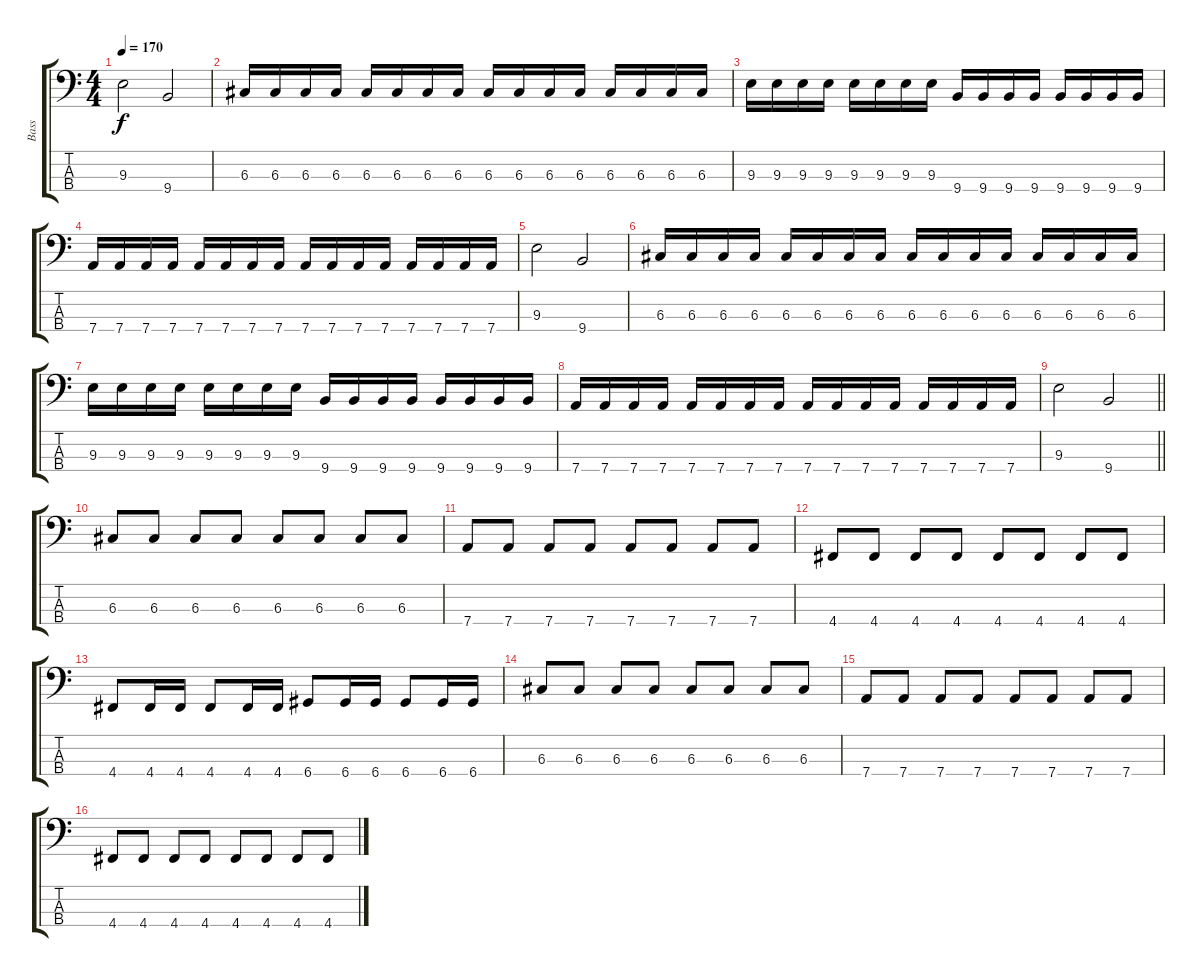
\track ("Bass" "Bass") {instrument electricbasspick}
\staff {score tabs}
\tuning (F2 C2 G1 D1) {hide}
\ts (4 4)
\tempo 170
\clef f4
\ks c
9.3.2{dy f} 9.4.2 |
6.3.16 6.3.16 6.3.16 6.3.16 6.3.16 6.3.16 6.3.16 6.3.16 6.3.16 6.3.16 6.3.16 6.3.16 6.3.16 6.3.16 6.3.16 6.3.16 |
9.3.16 9.3.16 9.3.16 9.3.16 9.3.16 9.3.16 9.3.16 9.3.16 9.4.16 9.4.16 9.4.16 9.4.16 9.4.16 9.4.16 9.4.16 9.4.16 |
7.4.16 7.4.16 7.4.16 7.4.16 7.4.16 7.4.16 7.4.16 7.4.16 7.4.16 7.4.16 7.4.16 7.4.16 7.4.16 7.4.16 7.4.16 7.4.16 |
9.3.2 9.4.2 |
6.3.16 6.3.16 6.3.16 6.3.16 6.3.16 6.3.16 6.3.16 6.3.16 6.3.16 6.3.16 6.3.16 6.3.16 6.3.16 6.3.16 6.3.16 6.3.16 |
9.3.16 9.3.16 9.3.16 9.3.16 9.3.16 9.3.16 9.3.16 9.3.16 9.4.16 9.4.16 9.4.16 9.4.16 9.4.16 9.4.16 9.4.16 9.4.16 |
7.4.16 7.4.16 7.4.16 7.4.16 7.4.16 7.4.16 7.4.16 7.4.16 7.4.16 7.4.16 7.4.16 7.4.16 7.4.16 7.4.16 7.4.16 7.4.16 |
\barLineRight lightlight
9.3.2 9.4.2 |
\section ("" "")
6.3.8 6.3.8 6.3.8 6.3.8 6.3.8 6.3.8 6.3.8 6.3.8 |
7.4.8 7.4.8 7.4.8 7.4.8 7.4.8 7.4.8 7.4.8 7.4.8 |
4.4.8 4.4.8 4.4.8 4.4.8 4.4.8 4.4.8 4.4.8 4.4.8 |
4.4.8 4.4.16 4.4.16 4.4.8 4.4.16 4.4.16 6.4.8 6.4.16 6.4.16 6.4.8 6.4.16 6.4.16 |
6.3.8 6.3.8 6.3.8 6.3.8 6.3.8 6.3.8 6.3.8 6.3.8 |
7.4.8 7.4.8 7.4.8 7.4.8 7.4.8 7.4.8 7.4.8 7.4.8 |
4.4.8 4.4.8 4.4.8 4.4.8 4.4.8 4.4.8 4.4.8 4.4.8
